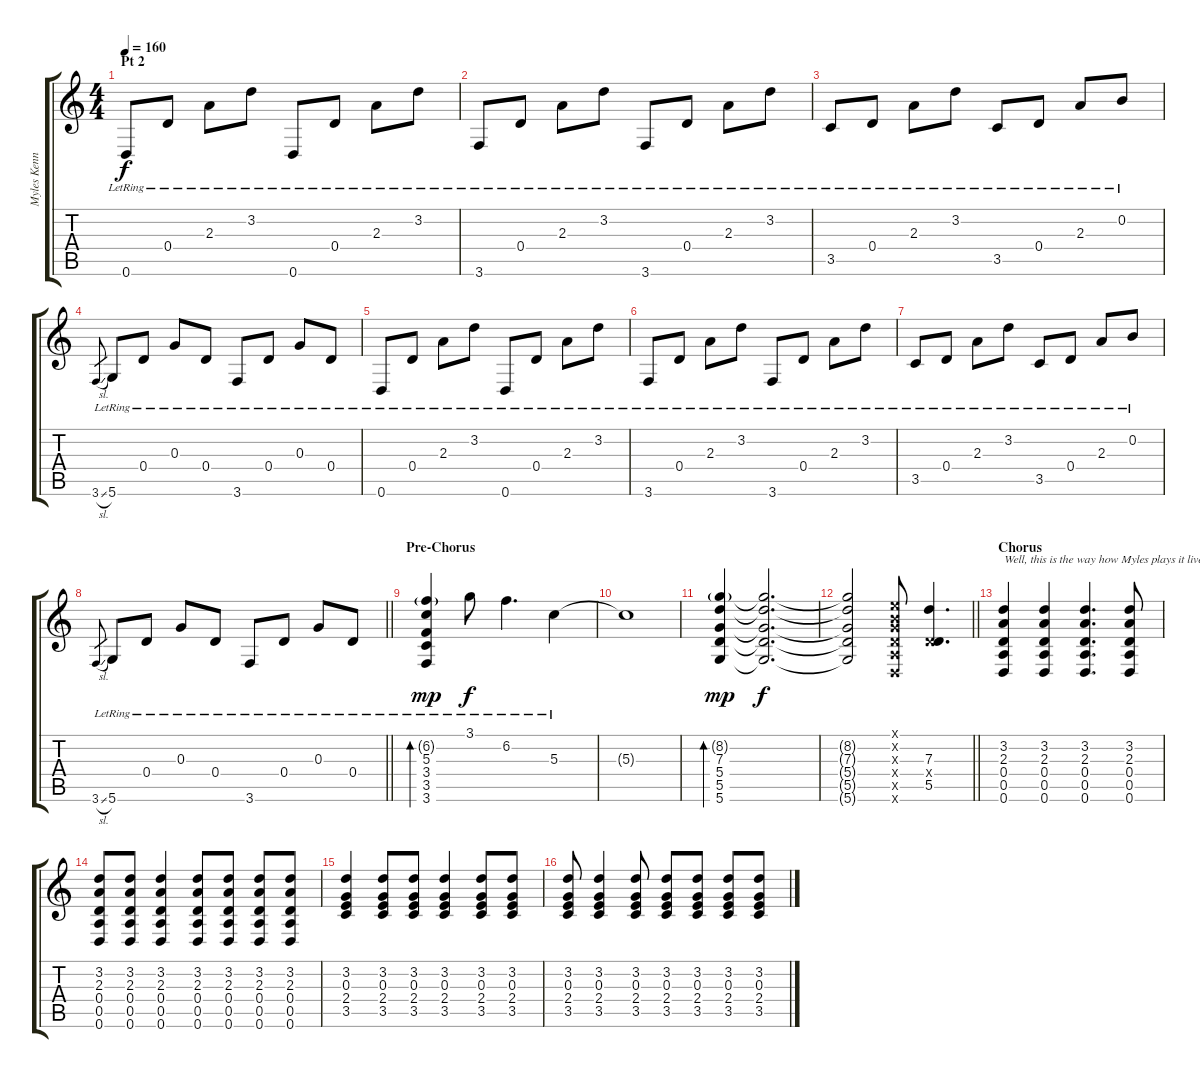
\track ("Myles Kennedy [Guitar]" "Myles Kenn") {instrument acousticguitarsteel}
\staff {score tabs}
\tuning (E4 B3 G3 D3 A2 D2) {hide}
\ts (4 4)
\section ("" "Pt 2")
\tempo 160
\clef g2
\ks c
0.6{lr}.8{dy f} 0.4{lr}.8 2.3{lr}.8 3.2{lr}.8 0.6{lr}.8 0.4{lr}.8 2.3{lr}.8 3.2{lr}.8 |
3.6{lr}.8 0.4{lr}.8 2.3{lr}.8 3.2{lr}.8 3.6{lr}.8 0.4{lr}.8 2.3{lr}.8 3.2{lr}.8 |
3.5{lr}.8 0.4{lr}.8 2.3{lr}.8 3.2{lr}.8 3.5{lr}.8 0.4{lr}.8 2.3{lr}.8 0.2{lr}.8 |
3.6{sl}.8{gr} 5.6{lr}.8 0.4{lr}.8 0.3{lr}.8 0.4{lr}.8 3.6{lr}.8 0.4{lr}.8 0.3{lr}.8 0.4{lr}.8 |
0.6{lr}.8 0.4{lr}.8 2.3{lr}.8 3.2{lr}.8 0.6{lr}.8 0.4{lr}.8 2.3{lr}.8 3.2{lr}.8 |
3.6{lr}.8 0.4{lr}.8 2.3{lr}.8 3.2{lr}.8 3.6{lr}.8 0.4{lr}.8 2.3{lr}.8 3.2{lr}.8 |
3.5{lr}.8 0.4{lr}.8 2.3{lr}.8 3.2{lr}.8 3.5{lr}.8 0.4{lr}.8 2.3{lr}.8 0.2{lr}.8 |
\barLineRight lightlight
3.6{sl}.8{gr} 5.6{lr}.8 0.4{lr}.8 0.3{lr}.8 0.4{lr}.8 3.6{lr}.8 0.4{lr}.8 0.3{lr}.8 0.4{lr}.8 |
\section ("" "Pre-Chorus")
(6.2{g lr} 5.3{lr} 3.4{lr} 3.5{lr} 3.6{lr}).4{bd 120 dy mp volume 3} 3.1{lr}.8{dy f} 6.2{lr}.4{d} 5.3{lr}.4 |
5.3{t}.1 |
(8.2{g} 7.3 5.4 5.5 5.6).4{bd 60 dy mp volume 6} (8.2{t} 7.3{t} 5.4{t} 5.5{t} 5.6{t}).2{d dy f volume 6} |
\barLineRight lightlight
(8.2{t} 7.3{t} 5.4{t} 5.5{t} 5.6{t}).2{volume 12 instrument overdrivenguitar} (0.1{x} 0.2{x} 0.3{x} 0.4{x} 0.5{x} 0.6{x}).8 (7.3 0.4{x} 5.5).4{d} |
\section ("" "Chorus")
(3.2 2.3 0.4 0.5 0.6).4{txt "Well, this is the way how Myles plays it live!"} (3.2 2.3 0.4 0.5 0.6).4 (3.2 2.3 0.4 0.5 0.6).4{d} (3.2 2.3 0.4 0.5 0.6).8 |
(3.2 2.3 0.4 0.5 0.6).8 (3.2 2.3 0.4 0.5 0.6).8 (3.2 2.3 0.4 0.5 0.6).4 (3.2 2.3 0.4 0.5 0.6).8 (3.2 2.3 0.4 0.5 0.6).8 (3.2 2.3 0.4 0.5 0.6).8 (3.2 2.3 0.4 0.5 0.6).8 |
(3.2 0.3 2.4 3.5).4 (3.2 0.3 2.4 3.5).8 (3.2 0.3 2.4 3.5).8 (3.2 0.3 2.4 3.5).4 (3.2 0.3 2.4 3.5).8 (3.2 0.3 2.4 3.5).8 |
(3.2 0.3 2.4 3.5).8 (3.2 0.3 2.4 3.5).4 (3.2 0.3 2.4 3.5).8 (3.2 0.3 2.4 3.5).8 (3.2 0.3 2.4 3.5).8 (3.2 0.3 2.4 3.5).8 (3.2 0.3 2.4 3.5).8
